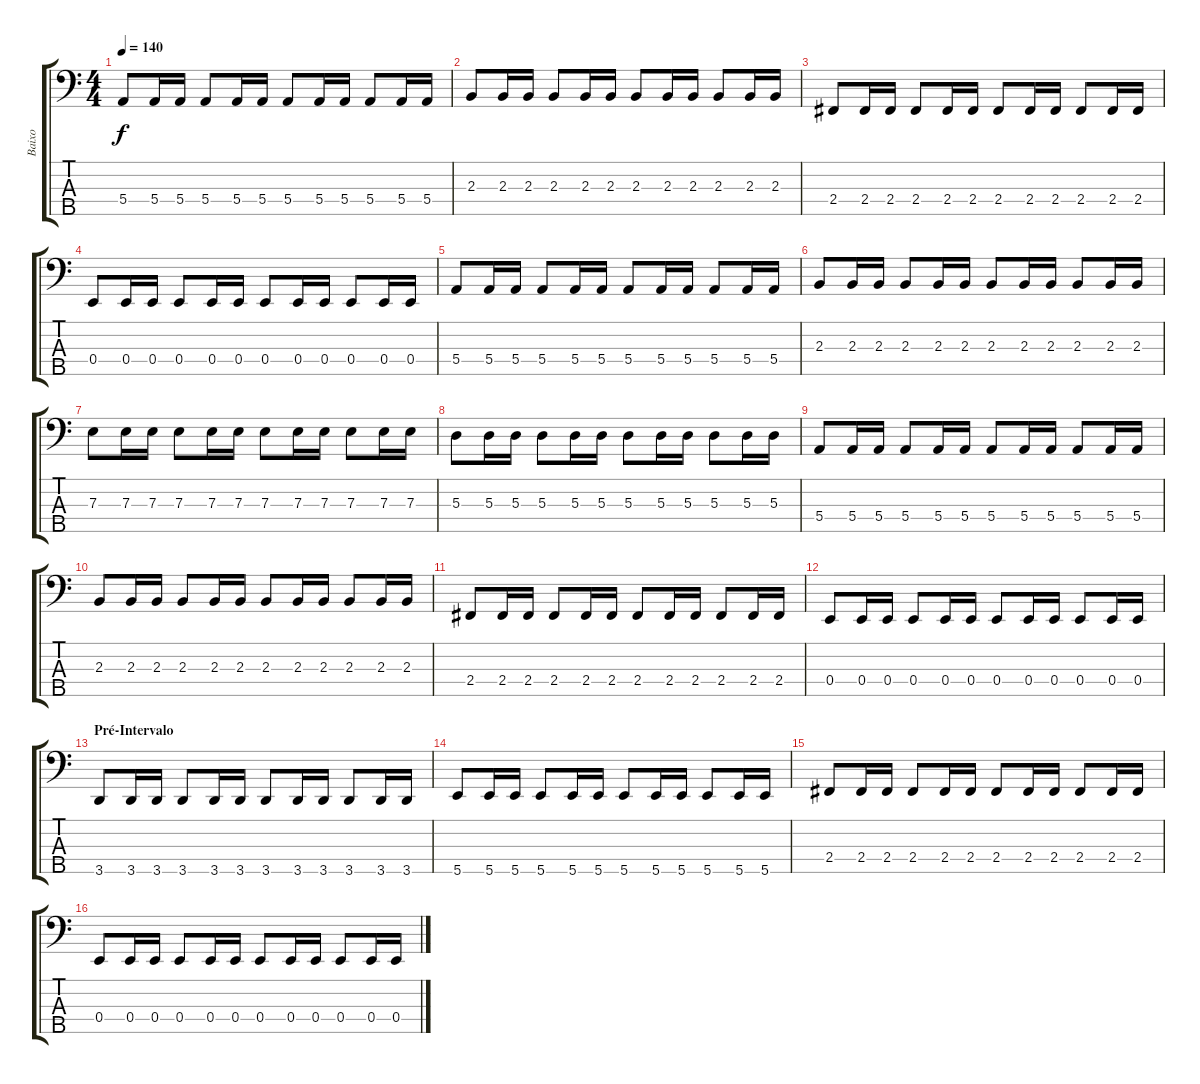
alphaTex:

\track ("Baixo" "Baixo") {instrument electricbassfinger}
\staff {score tabs}
\tuning (G2 D2 A1 E1 B0) {hide}
\ts (4 4)
\tempo 140
\clef f4
\ks c
5.4.8{dy f} 5.4.16 5.4.16 5.4.8 5.4.16 5.4.16 5.4.8 5.4.16 5.4.16 5.4.8 5.4.16 5.4.16 |
2.3.8 2.3.16 2.3.16 2.3.8 2.3.16 2.3.16 2.3.8 2.3.16 2.3.16 2.3.8 2.3.16 2.3.16 |
2.4.8 2.4.16 2.4.16 2.4.8 2.4.16 2.4.16 2.4.8 2.4.16 2.4.16 2.4.8 2.4.16 2.4.16 |
0.4.8 0.4.16 0.4.16 0.4.8 0.4.16 0.4.16 0.4.8 0.4.16 0.4.16 0.4.8 0.4.16 0.4.16 |
5.4.8 5.4.16 5.4.16 5.4.8 5.4.16 5.4.16 5.4.8 5.4.16 5.4.16 5.4.8 5.4.16 5.4.16 |
2.3.8 2.3.16 2.3.16 2.3.8 2.3.16 2.3.16 2.3.8 2.3.16 2.3.16 2.3.8 2.3.16 2.3.16 |
7.3.8 7.3.16 7.3.16 7.3.8 7.3.16 7.3.16 7.3.8 7.3.16 7.3.16 7.3.8 7.3.16 7.3.16 |
5.3.8 5.3.16 5.3.16 5.3.8 5.3.16 5.3.16 5.3.8 5.3.16 5.3.16 5.3.8 5.3.16 5.3.16 |
5.4.8 5.4.16 5.4.16 5.4.8 5.4.16 5.4.16 5.4.8 5.4.16 5.4.16 5.4.8 5.4.16 5.4.16 |
2.3.8 2.3.16 2.3.16 2.3.8 2.3.16 2.3.16 2.3.8 2.3.16 2.3.16 2.3.8 2.3.16 2.3.16 |
2.4.8 2.4.16 2.4.16 2.4.8 2.4.16 2.4.16 2.4.8 2.4.16 2.4.16 2.4.8 2.4.16 2.4.16 |
0.4.8 0.4.16 0.4.16 0.4.8 0.4.16 0.4.16 0.4.8 0.4.16 0.4.16 0.4.8 0.4.16 0.4.16 |
\section ("" "Pré-Intervalo")
3.5.8 3.5.16 3.5.16 3.5.8 3.5.16 3.5.16 3.5.8 3.5.16 3.5.16 3.5.8 3.5.16 3.5.16 |
5.5.8 5.5.16 5.5.16 5.5.8 5.5.16 5.5.16 5.5.8 5.5.16 5.5.16 5.5.8 5.5.16 5.5.16 |
2.4.8 2.4.16 2.4.16 2.4.8 2.4.16 2.4.16 2.4.8 2.4.16 2.4.16 2.4.8 2.4.16 2.4.16 |
0.4.8 0.4.16 0.4.16 0.4.8 0.4.16 0.4.16 0.4.8 0.4.16 0.4.16 0.4.8 0.4.16 0.4.16
